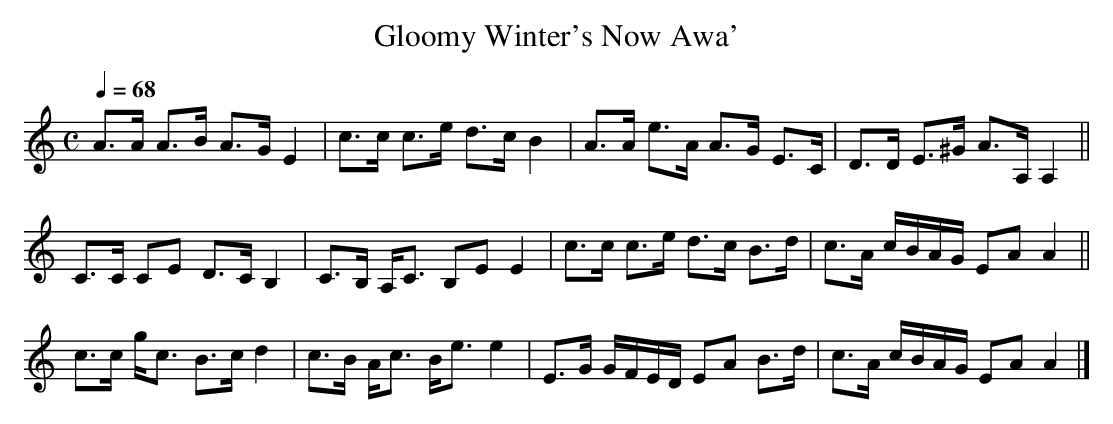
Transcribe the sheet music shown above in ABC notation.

X:1
T:Gloomy Winter's Now Awa'
M:C
L:1/8
Q:1/4=68
K:A Minor
A>A A>B A>G E2 |c>c c>e   d>c B2|A>A e>A      A>G E>C|D>D E>^G     A>A, A,2||
C>C CE  D>C B,2|C>B, A,<C B,E E2|c>c c>e      d>c B>d|c>A c/B/A/G/ EA   A2 ||
c>c g<c B>c d2 |c>B  A<c  B<e e2|E>G G/F/E/D/ EA  B>d|c>A c/B/A/G/ EA   A2 |]
